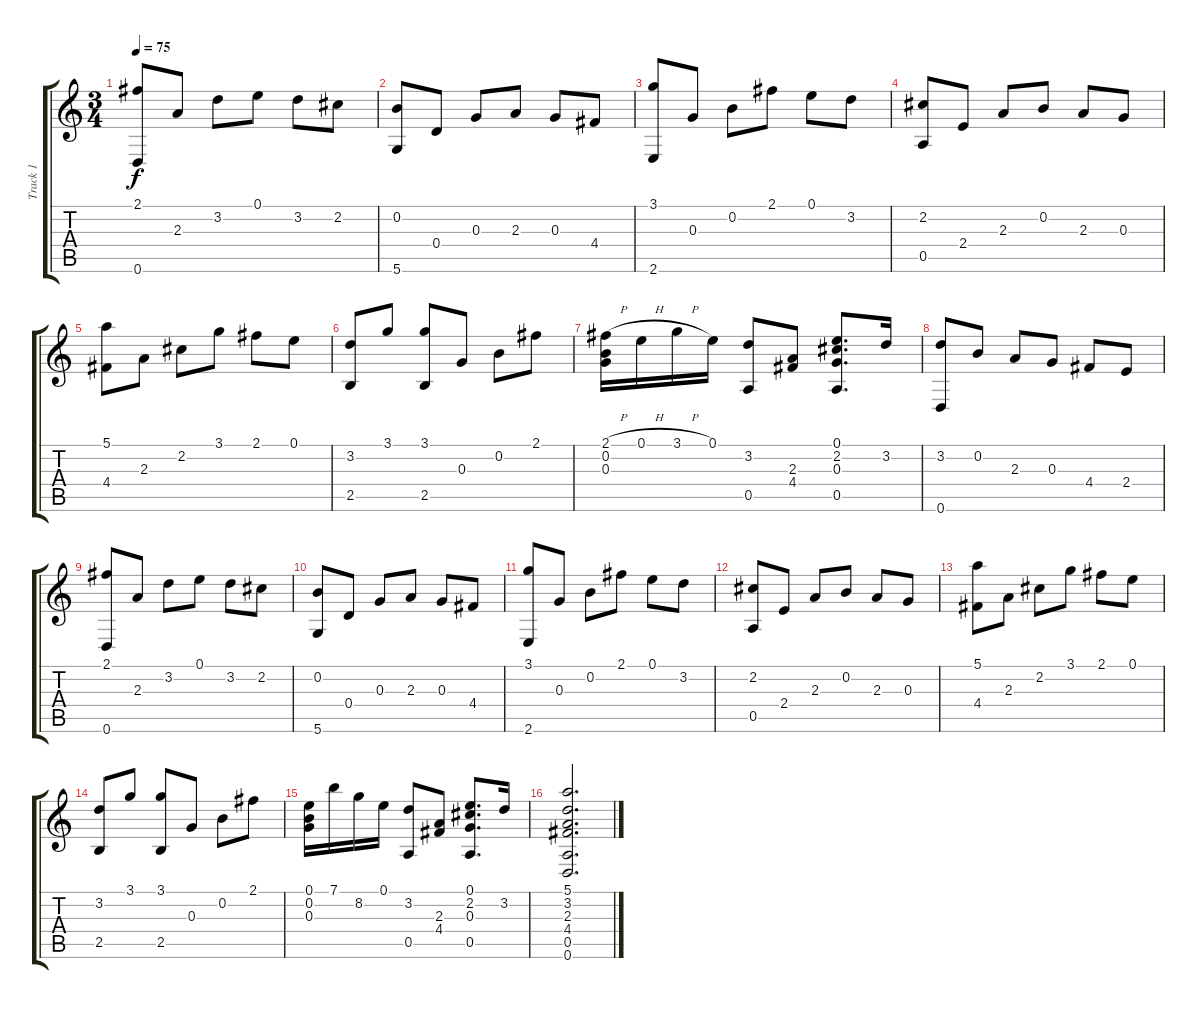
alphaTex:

\track ("Track 1" "Track 1") {instrument acousticguitarsteel}
\staff {score tabs}
\tuning (E4 B3 G3 D3 A2 D2) {hide}
\ts (3 4)
\tempo 75
\clef g2
\ks c
(2.1 0.6).8{dy f} 2.3.8 3.2.8 0.1.8 3.2.8 2.2.8 |
(0.2 5.6).8 0.4.8 0.3.8 2.3.8 0.3.8 4.4.8 |
(3.1 2.6).8 0.3.8 0.2.8 2.1.8 0.1.8 3.2.8 |
(2.2 0.5).8 2.4.8 2.3.8 0.2.8 2.3.8 0.3.8 |
(5.1 4.4).8 2.3.8 2.2.8 3.1.8 2.1.8 0.1.8 |
(3.2 2.5).8 3.1.8 (3.1 2.5).8 0.3.8 0.2.8 2.1.8 |
(2.1{h} 0.2 0.3).16 0.1{h}.16 3.1{h}.16 0.1.16 (3.2 0.5).8 (2.3 4.4).8 (0.1 2.2 0.3 0.5).8{d} 3.2.16 |
(3.2 0.6).8 0.2.8 2.3.8 0.3.8 4.4.8 2.4.8 |
(2.1 0.6).8 2.3.8 3.2.8 0.1.8 3.2.8 2.2.8 |
(0.2 5.6).8 0.4.8 0.3.8 2.3.8 0.3.8 4.4.8 |
(3.1 2.6).8 0.3.8 0.2.8 2.1.8 0.1.8 3.2.8 |
(2.2 0.5).8 2.4.8 2.3.8 0.2.8 2.3.8 0.3.8 |
(5.1 4.4).8 2.3.8 2.2.8 3.1.8 2.1.8 0.1.8 |
(3.2 2.5).8 3.1.8 (3.1 2.5).8 0.3.8 0.2.8 2.1.8 |
(0.1 0.2 0.3).16 7.1.16 8.2.16 0.1.16 (3.2 0.5).8 (2.3 4.4).8 (0.1 2.2 0.3 0.5).8{d} 3.2.16 |
(5.1 3.2 2.3 4.4 0.5 0.6).2{d}
